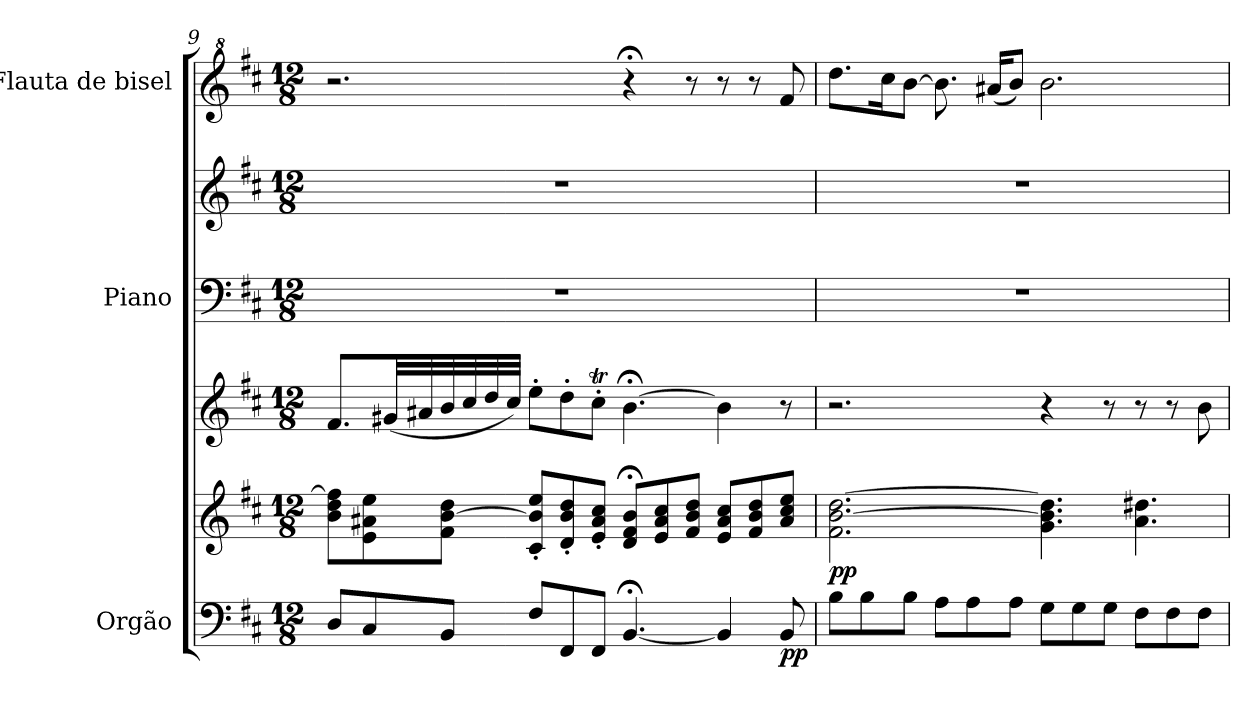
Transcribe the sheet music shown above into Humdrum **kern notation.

**kern	**kern	**kern	**dynam	**kern	**kern	**kern
*part3	*part3	*part3	*part3	*part2	*part2	*part1
*staff6	*staff5	*staff4	*staff4/5/6	*staff3	*staff2	*staff1
*I"Orgão	*	*	*	*I"Piano	*	*I"Flauta de bisel
*	*	*	*	*I'Pno	*	*
!!LO:LB:g=z
*clefF4	*clefG2	*clefG2	*	*clefF4	*clefG2	*clefG^2
*k[f#c#]	*k[f#c#]	*k[f#c#]	*	*k[f#c#]	*k[f#c#]	*k[f#c#]
*M12/8	*M12/8	*M12/8	*	*M12/8	*M12/8	*M12/8
=9	=9	=9	=9	=9	=9	=9
8D/L	8b\ 8dd\ 8ff#\]L	8.f#/L	.	1.r	1.r	2.r
8C#/	8e\ 8a#X\ 8ee\	.	.	.	.	.
.	.	(<32g#X/LL	.	.	.	.
.	.	32a#X/	.	.	.	.
8BB/J	8f#\ [8b\ 8dd\J	32b/	.	.	.	.
.	.	32cc#/	.	.	.	.
.	.	32dd/	.	.	.	.
.	.	32cc#/JJJ)	.	.	.	.
8F#/L	8c#/' 8b/]' 8ee/'L	8ee'\L	.	.	.	.
8FF#/	8d/' 8b/' 8dd/'	8dd'\	.	.	.	.
8FF#/J	8e/' 8a#/' 8cc#/'J	8cc#t'\J	.	.	.	.
[4.BB;</	8d/;< 8f#/;< 8b/;<L	[4.b;<\	.	.	.	4r;<
.	8e/ 8a#/ 8cc#/	.	.	.	.	.
.	8f#/ 8b/ 8dd/J	.	.	.	.	8r
4BB/]	8e/ 8a#/ 8cc#/L	4b\]	.	.	.	8r
.	8f#/ 8b/ 8dd/	.	.	.	.	8r
!	!	!	!LO:DY:b=3	!	!	!
8BB/	8a#/ 8cc#/ 8ee/J	8r	pp	.	.	8ff#/
=10	=10	=10	=10	=10	=10	=10
!	!	!	!LO:DY:b=2	!	!	!
8B\L	2.f#\ [2.b\ [2.dd\	2.r	pp	1.r	1.r	8.ddd\L
8B\	.	.	.	.	.	.
.	.	.	.	.	.	16ccc#\K
8B\J	.	.	.	.	.	[8bb\J
8A\L	.	.	.	.	.	8.bb\]
8A\	.	.	.	.	.	.
.	.	.	.	.	.	(<16aa#X/KL
8A\J	.	.	.	.	.	8bb/J)
8G\L	4.g\ 4.b\] 4.dd\]	4r	.	.	.	2.bb\
8G\	.	.	.	.	.	.
8G\J	.	8r	.	.	.	.
8F#\L	4.a\ 4.dd#X\	8r	.	.	.	.
8F#\	.	8r	.	.	.	.
8F#\J	.	8b\	.	.	.	.
=	=	=	=	=	=	=
*-	*-	*-	*-	*-	*-	*-
